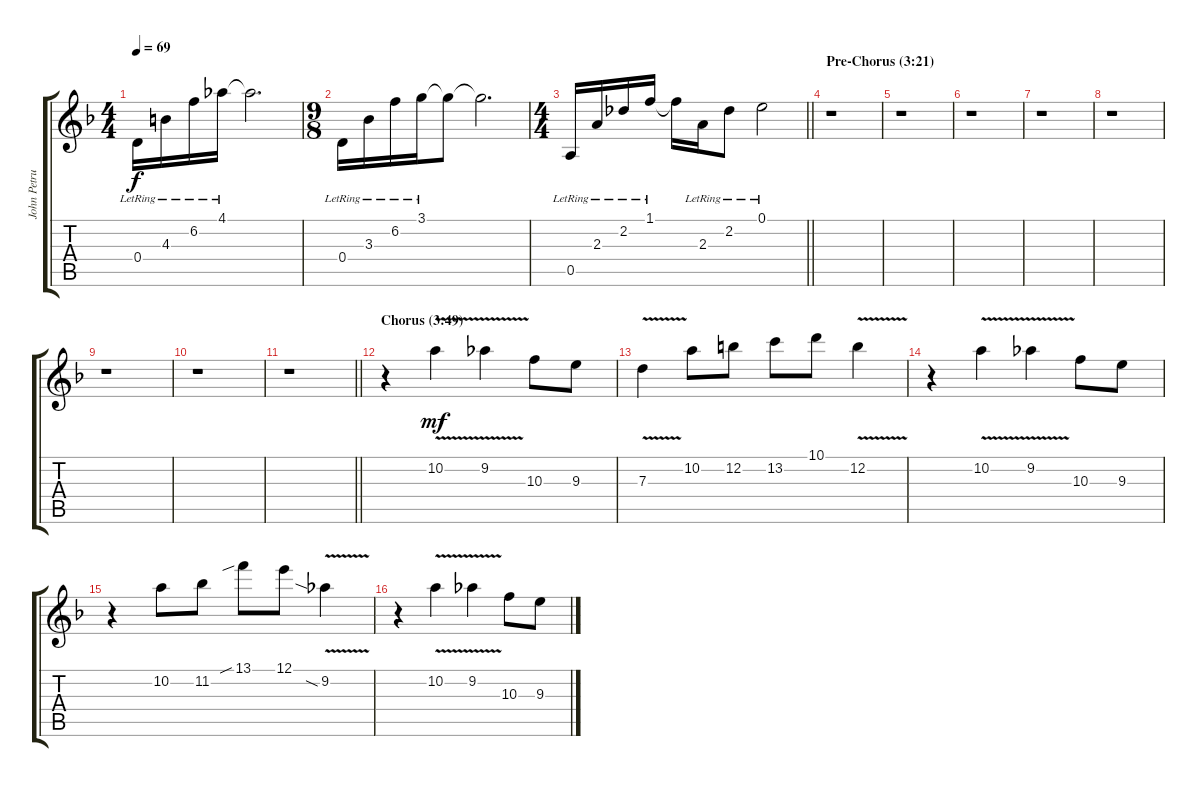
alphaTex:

\track ("John Petrucci Lead" "John Petru") {instrument overdrivenguitar}
\staff {score tabs}
\tuning (E4 B3 G3 D3 A2 E2) {hide}
\ts (4 4)
\tempo 69
\clef g2
\ks dminor
0.4{lr}.16{dy f} 4.3{lr}.16 6.2{lr}.16 4.1{lr}.16 4.1{t}.2{d} |
\ts (9 8)
0.4{lr}.16 3.3{lr}.16 6.2{lr}.16 3.1{lr}.16 3.1{t}.8 3.1{t}.2{d} |
\ts (4 4)
\barLineRight lightlight
0.5{lr}.16 2.3{lr}.16 2.2{lr}.16 1.1{lr}.16 1.1{t}.16 2.3{lr}.16 2.2{lr}.8 0.1{lr}.2 |
\section ("" "Pre-Chorus (3:21)")
r.1 |
r.1 |
r.1 |
r.1 |
r.1 |
r.1 |
r.1 |
\barLineRight lightlight
r.1 |
\section ("" "Chorus (3:49)")
r.4{volume 11 instrument overdrivenguitar} 10.2{v}.4{dy mf} 9.2{v}.4 10.3.8 9.3.8 |
7.3{v}.4 10.2.8 12.2.8 13.2.8 10.1.8 12.2{v}.4 |
r.4 10.2{v}.4 9.2{v}.4 10.3.8 9.3.8 |
r.4 10.2.8 11.2.8 13.1{sib}.8 12.1.8 9.2{v sia}.4 |
r.4 10.2{v}.4 9.2{v}.4 10.3.8 9.3.8
